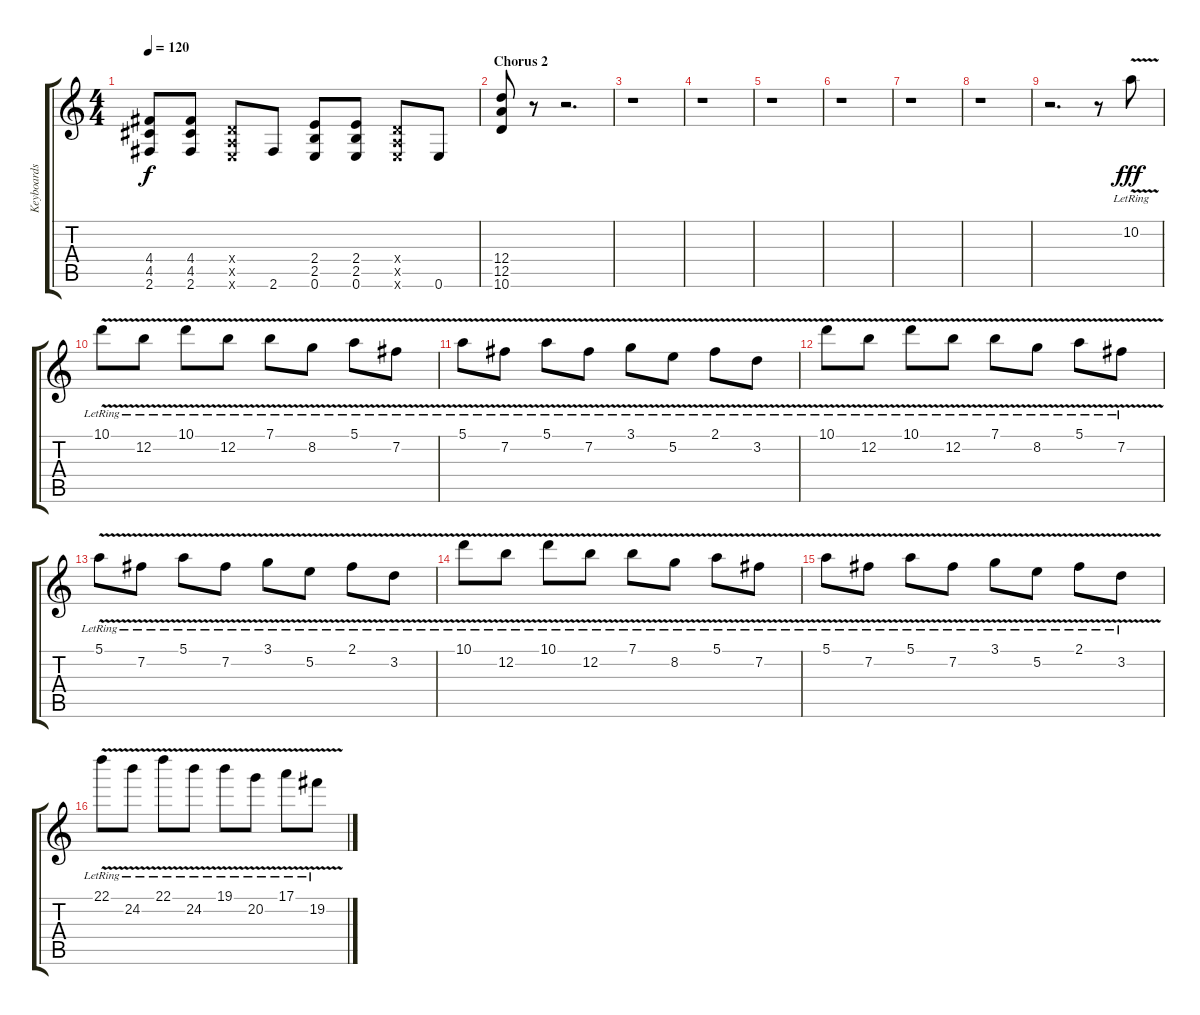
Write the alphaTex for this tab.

\track ("Keyboards / Synth" "Keyboards ") {instrument lead2sawtooth}
\staff {score tabs}
\tuning (E5 B4 G4 D4 A3 E3) {hide}
\ts (4 4)
\tempo 120
\clef g2
\ks c
(4.4 4.5 2.6).8{dy f} (4.4 4.5 2.6).8 (0.4{x} 0.5{x} 0.6{x}).8 2.6.8 (2.4 2.5 0.6).8 (2.4 2.5 0.6).8 (0.4{x} 0.5{x} 0.6{x}).8 0.6.8 |
\section ("" "Chorus 2")
(12.4 12.5 10.6).8 r.8 r.2{d} |
r.1 |
r.1 |
r.1 |
r.1 |
r.1 |
r.1 |
r.2{d} r.8 10.2{v lr}.8{dy fff volume 8 instrument electricpiano1} |
10.1{v lr}.8 12.2{v lr}.8 10.1{v lr}.8 12.2{v lr}.8 7.1{v lr}.8 8.2{v lr}.8 5.1{v lr}.8 7.2{v lr}.8 |
5.1{v lr}.8 7.2{v lr}.8 5.1{v lr}.8 7.2{v lr}.8 3.1{v lr}.8 5.2{v lr}.8 2.1{v lr}.8 3.2{v lr}.8 |
10.1{v lr}.8 12.2{v lr}.8 10.1{v lr}.8 12.2{v lr}.8 7.1{v lr}.8 8.2{v lr}.8 5.1{v lr}.8 7.2{v lr}.8 |
5.1{v lr}.8 7.2{v lr}.8 5.1{v lr}.8 7.2{v lr}.8 3.1{v lr}.8 5.2{v lr}.8 2.1{v lr}.8 3.2{v lr}.8 |
10.1{v lr}.8 12.2{v lr}.8 10.1{v lr}.8 12.2{v lr}.8 7.1{v lr}.8 8.2{v lr}.8 5.1{v lr}.8 7.2{v lr}.8 |
5.1{v lr}.8 7.2{v lr}.8 5.1{v lr}.8 7.2{v lr}.8 3.1{v lr}.8 5.2{v lr}.8 2.1{v lr}.8 3.2{v lr}.8 |
22.1{v lr}.8 24.2{v lr}.8 22.1{v lr}.8 24.2{v lr}.8 19.1{v lr}.8 20.2{v lr}.8 17.1{v lr}.8 19.2{v lr}.8
